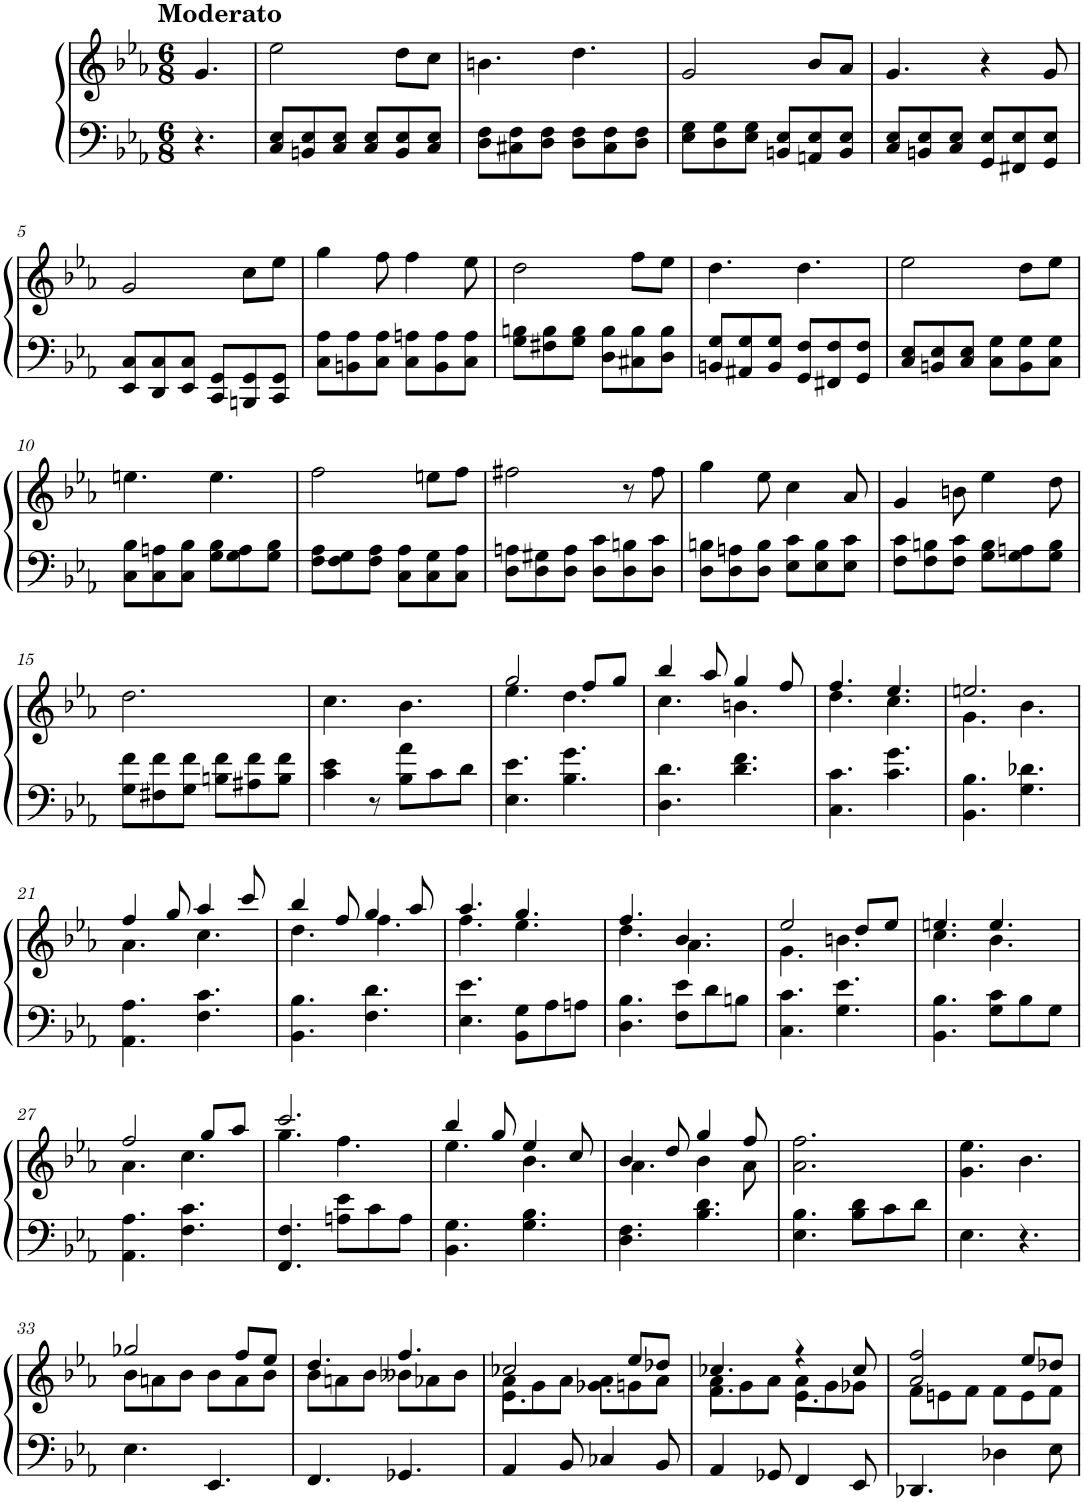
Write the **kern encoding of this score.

**kern	**kern
*part1	*part1
*staff2	*staff1
*I"Piano	*
*I'Pno.	*
*clefF4	*clefG2
*k[b-e-a-]	*k[b-e-a-]
*M6/8	*M6/8
=	=
!	!LO:TX:a:B:t=Moderato
4.r	4.g/
=1	=1
8C/ 8E-/L	2ee-\
8BBn/ 8E-/	.
8C/ 8E-/J	.
8C/ 8E-/L	.
8BB/ 8E-/	8dd\L
8C/ 8E-/J	8cc\J
=2	=2
8D\ 8F\L	4.bn\
8C#X\ 8F\	.
8D\ 8F\J	.
8D\ 8F\L	4.dd\
8C#\ 8F\	.
8D\ 8F\J	.
=3	=3
8E-\ 8G\L	2g/
8D\ 8G\	.
8E-\ 8G\J	.
8BBn/ 8E-/L	.
8AAn/ 8E-/	8b-/L
8BB/ 8E-/J	8a-/J
=4	=4
8C/ 8E-/L	4.g/
8BBn/ 8E-/	.
8C/ 8E-/J	.
8GG/ 8E-/L	4r
8FF#X/ 8E-/	.
8GG/ 8E-/J	8g/
!!LO:LB:g=z
=5	=5
8EE-/ 8C/L	2g/
8DD/ 8C/	.
8EE-/ 8C/J	.
8CC/ 8GG/L	.
8BBBn/ 8GG/	8cc\L
8CC/ 8GG/J	8ee-\J
=6	=6
8C\ 8A-\L	4gg\
8BBn\ 8A-\	.
8C\ 8A-\J	8ff\
8C\ 8An\L	4ff\
8BB\ 8A\	.
8C\ 8A\J	8ee-\
=7	=7
8G\ 8Bn\L	2dd\
8F#X\ 8B\	.
8G\ 8B\J	.
8D\ 8B\L	.
8C#X\ 8B\	8ff\L
8D\ 8B\J	8ee-\J
=8	=8
8BBn/ 8G/L	4.dd\
8AA#X/ 8G/	.
8BB/ 8G/J	.
8GG/ 8F/L	4.dd\
8FF#X/ 8F/	.
8GG/ 8F/J	.
=9	=9
8C/ 8E-/L	2ee-\
8BBn/ 8E-/	.
8C/ 8E-/J	.
8C\ 8G\L	.
8BB\ 8G\	8dd\L
8C\ 8G\J	8ee-\J
!!LO:LB:g=z
=10	=10
8C\ 8B-\L	4.een\
8C\ 8An\	.
8C\ 8B-\J	.
8G\ 8B-\L	4.ee\
8G\ 8A\	.
8G\ 8B-\J	.
=11	=11
8F\ 8A-\L	2ff\
8F\ 8G\	.
8F\ 8A-\J	.
8C\ 8A-\L	.
8C\ 8G\	8een\L
8C\ 8A-\J	8ff\J
=12	=12
8D\ 8An\L	2ff#X\
8D\ 8G#X\	.
8D\ 8A\J	.
8D\ 8c\L	.
8D\ 8Bn\	8r
8D\ 8c\J	8ff#\
=13	=13
8D\ 8Bn\L	4gg\
8D\ 8An\	.
8D\ 8B\J	8ee-\
8E-\ 8c\L	4cc\
8E-\ 8B\	.
8E-\ 8c\J	8a-/
=14	=14
8F\ 8c\L	4g/
8F\ 8Bn\	.
8F\ 8c\J	8bn\
8G\ 8B\L	4ee-\
8G\ 8An\	.
8G\ 8B\J	8dd\
!!LO:LB:g=z
=15	=15
8G\ 8f\L	2.dd\
8F#X\ 8f\	.
8G\ 8f\J	.
8Bn\ 8f\L	.
8A#X\ 8f\	.
8B\ 8f\J	.
=16	=16
4c\ 4e-\	4.cc\
8r	.
8B-\ 8a-\L	4.b-\
8c\	.
8d\J	.
=17	=17
*	*^
4.E-\ 4.e-\	2gg/	4.ee-\
4.B-\ 4.g\	.	4.dd\
.	8ff/L	.
.	8gg/J	.
=18	=18	=18
4.D\ 4.d\	4bb-/	4.cc\
.	8aa-/	.
4.d\ 4.f\	4gg/	4.bn\
.	8ff/	.
=19	=19	=19
4.C\ 4.c\	4.ff/	4.dd\
4.c\ 4.g\	4.ee-/	4.cc\
=20	=20	=20
4.BB-\ 4.B-\	2.een/	4.g\
4.G\ 4.d-X\	.	4.b-\
!!LO:LB:g=z	!!
=21	=21	=21
4.AA-\ 4.A-\	4ff/	4.a-\
.	8gg/	.
4.F\ 4.c\	4aa-/	4.cc\
.	8ccc/	.
=22	=22	=22
4.BB-\ 4.B-\	4bb-/	4.dd\
.	8ff/	.
4.F\ 4.d\	4gg/	4.ff\
.	8aa-/	.
=23	=23	=23
4.E-\ 4.e-\	4.aa-/	4.ff\
8BB-\ 8G\L	4.gg/	4.ee-\
8A-\	.	.
8An\J	.	.
=24	=24	=24
4.D\ 4.B-\	4.ff/	4.dd\
8F\ 8e-\L	4.b-/	4.a-\
8d\	.	.
8Bn\J	.	.
=25	=25	=25
4.C\ 4.c\	2ee-/	4.g\
4.G\ 4.e-\	.	4.bn\
.	8dd/L	.
.	8ee-/J	.
=26	=26	=26
4.BB-\ 4.B-\	4.een/	4.cc\
8G\ 8c\L	4.ee/	4.b-\
8B-\	.	.
8G\J	.	.
!!LO:LB:g=z	!!
=27	=27	=27
4.AA-\ 4.A-\	2ff/	4.a-\
4.F\ 4.c\	.	4.cc\
.	8gg/L	.
.	8aa-/J	.
=28	=28	=28
4.FF/ 4.F/	2.ccc/	4.gg\
8An\ 8e-\L	.	4.ff\
8c\	.	.
8A\J	.	.
=29	=29	=29
4.BB-\ 4.G\	4bb-/	4.ee-\
.	8gg/	.
4.G\ 4.B-\	4ee-/	4.b-\
.	8cc/	.
=30	=30	=30
4.D\ 4.F\	4b-/	4.a-\
.	8dd/	.
4.B-\ 4.d\	4gg/	4b-\
.	8ff/	8a-\
*	*v	*v
=31	=31
4.E-\ 4.B-\	2.a-\ 2.ff\
8B-\ 8d\L	.
8c\	.
8d\J	.
=32	=32
4.E-\	4.g\ 4.ee-\
4.r	4.b-\
!!LO:LB:g=z
=33	=33
*	*^
4.E-\	2gg-X/	8b-\L
.	.	8an\
.	.	8b-\J
4.EE-/	.	8b-\L
.	8ff/L	8a\
.	8ee-/J	8b-\J
=34	=34	=34
4.FF/	4.dd/	8b-\L
.	.	8an\
.	.	8b-\J
4.GG-X/	4.ff/	8b--X\L
.	.	8a-X\
.	.	8b--\J
=35	=35	=35
*	*	*^
4AA-/	2cc-X/	8a-\L	4.e-\
.	.	8g\	.
8BB-/	.	8a-\J	.
4C-X/	.	8a-\L	4.g-X\
.	8ee-/L	8gn\	.
8BB-/	8dd-X/J	8a-\J	.
=36	=36	=36	=36
4AA-/	4.cc-X/	8a-\L	4.f\
.	.	8g\	.
8GG-X/	.	8a-\J	.
4FF/	4r	8a-\L	4.e-\
.	.	8g\	.
8EE-/	8cc-/	8g-X\J	.
*	*	*v	*v
=37	=37	=37
4.DD-X/	2a-/ 2ff/	8f\L
.	.	8en\
.	.	8f\J
4D-X\	.	8f\L
.	8ee-/L	8e\
8E-\	8dd-X/J	8f\J
*	*v	*v
=	=
*-	*-
